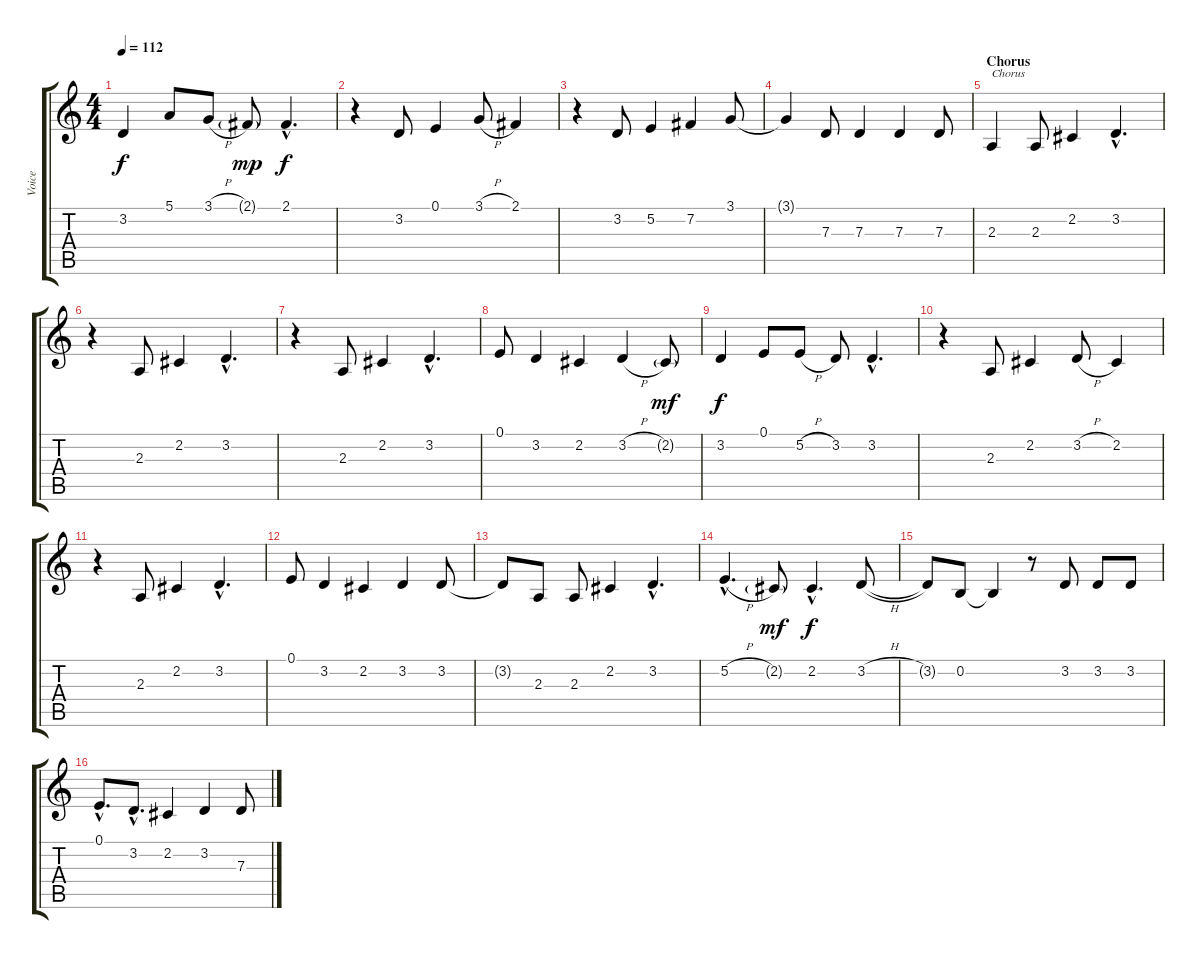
\track ("Voice" "Voice") {instrument brightacousticpiano}
\staff {score tabs}
\tuning (E4 B3 G3 D3 A2 E2) {hide}
\ts (4 4)
\tempo 112
\clef g2
\ks c
3.2{t}.4{dy f} 5.1.8 3.1{h}.8 2.1{g}.8{dy mp} 2.1{hac}.4{d dy f} |
r.4 3.2.8 0.1.4 3.1{h}.8 2.1.4 |
r.4 3.2.8 5.2.4 7.2.4 3.1.8 |
3.1{t}.4 7.3.8 7.3.4 7.3.4 7.3.8 |
\section ("" "Chorus")
2.3.4{txt "Chorus" volume 14} 2.3.8{volume 16} 2.2.4 3.2{hac}.4{d} |
r.4 2.3.8 2.2.4 3.2{hac}.4{d} |
r.4 2.3.8 2.2.4 3.2{hac}.4{d} |
0.1.8 3.2.4 2.2.4 3.2{h}.4 2.2{g}.8{dy mf} |
3.2.4{dy f} 0.1.8 5.2{h}.8 3.2.8 3.2{hac}.4{d} |
r.4 2.3.8 2.2.4 3.2{h}.8 2.2.4 |
r.4 2.3.8 2.2.4 3.2{hac}.4{d} |
0.1.8 3.2.4 2.2.4 3.2.4 3.2.8 |
3.2{t}.8{volume 14} 2.3.8{volume 14} 2.3.8 2.2.4 3.2{hac}.4{d} |
5.2{h hac}.4{d volume 14} 2.2{g}.8{dy mf} 2.2{hac}.4{d dy f} 3.2{h}.8 |
3.2{t}.8 0.2.8 0.2{t}.4 r.8 3.2.8 3.2.8 3.2.8 |
0.1{hac}.8{d} 3.2{hac}.8{d} 2.2.4 3.2.4 7.3{h}.8
